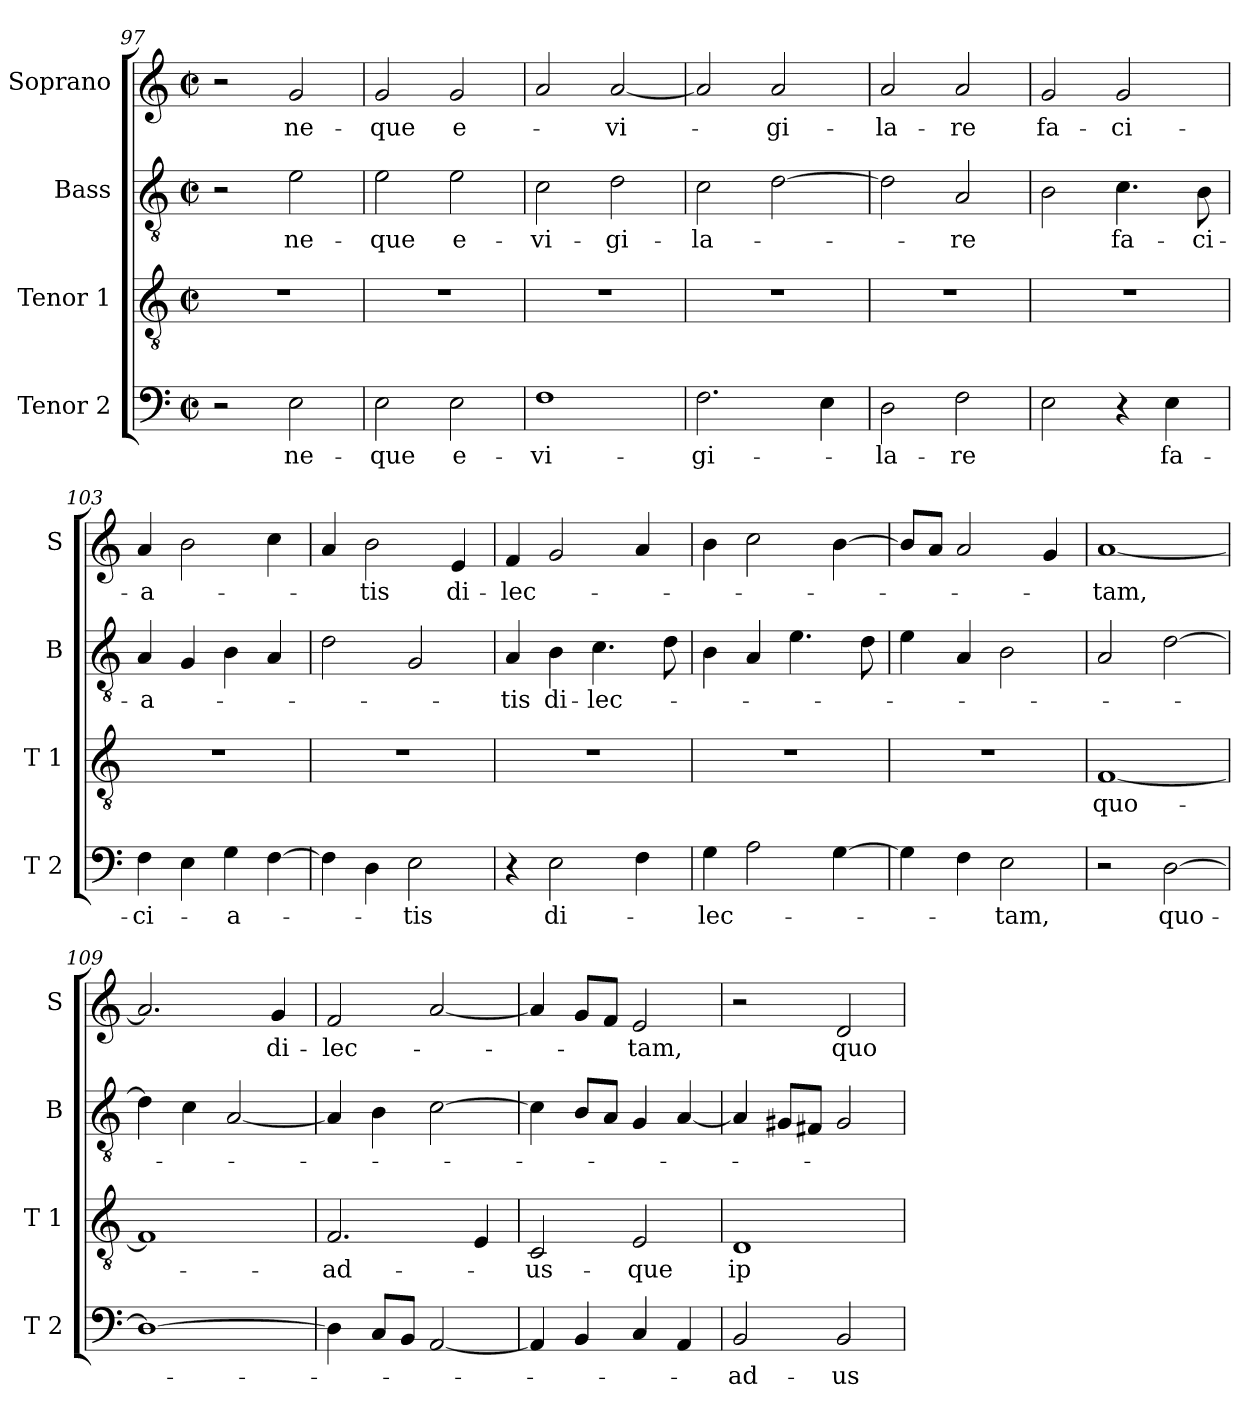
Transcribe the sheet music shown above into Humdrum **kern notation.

**kern	**text	**kern	**text	**kern	**text	**kern	**text
*part4	*part4	*part3	*part3	*part2	*part2	*part1	*part1
*staff4	*staff4	*staff3	*staff3	*staff2	*staff2	*staff1	*staff1
*I"Tenor 2	*	*I"Tenor 1	*	*I"Bass	*	*I"Soprano	*
*I'T 2	*	*I'T 1	*	*I'B	*	*I'S	*
*clefF4	*	*clefGv2	*	*clefGv2	*	*clefG2	*
*M2/2	*	*M2/2	*	*M2/2	*	*M2/2	*
*met(c|)	*	*met(c|)	*	*met(c|)	*	*met(c|)	*
=97	=97	=97	=97	=97	=97	=97	=97
2r	.	1r	.	2r	.	2r	.
!	!LO:LY:b	!	!	!	!LO:LY:b	!	!LO:LY:b
2E\	ne-	.	.	2e\	ne-	2g/	ne-
=98	=98	=98	=98	=98	=98	=98	=98
!	!LO:LY:b	!	!	!	!LO:LY:b	!	!LO:LY:b
2E\	-que	1r	.	2e\	-que	2g/	-que
!	!LO:LY:b	!	!	!	!LO:LY:b	!	!LO:LY:b
2E\	e-	.	.	2e\	e-	2g/	e-
=99	=99	=99	=99	=99	=99	=99	=99
!	!LO:LY:b	!	!	!	!LO:LY:b	!	!
1F	-vi-	1r	.	2c\	-vi-	2a/	.
!	!	!	!	!	!LO:LY:b	!	!LO:LY:b
.	.	.	.	2d\	-gi-	[2a/	-vi-
!!LO:LB:g=z
=100	=100	=100	=100	=100	=100	=100	=100
!	!LO:LY:b	!	!	!	!LO:LY:b	!	!
2.F\	-gi-	1r	.	2c\	-la-	2a/]	.
!	!	!	!	!	!	!	!LO:LY:b
.	.	.	.	[2d\	.	2a/	-gi-
4E\	.	.	.	.	.	.	.
=101	=101	=101	=101	=101	=101	=101	=101
!	!LO:LY:b	!	!	!	!	!	!LO:LY:b
2D\	-la-	1r	.	2d\]	.	2a/	-la-
!	!LO:LY:b	!	!	!	!LO:LY:b	!	!LO:LY:b
2F\	-re	.	.	2A/	-re	2a/	-re
=102	=102	=102	=102	=102	=102	=102	=102
!	!	!	!	!	!	!	!LO:LY:b
2E\	.	1r	.	2B\	.	2g/	fa-
!	!	!	!	!	!LO:LY:b	!	!LO:LY:b
4r	.	.	.	4.c\	fa-	2g/	-ci-
!	!LO:LY:b	!	!	!	!	!	!
4E\	fa-	.	.	.	.	.	.
!	!	!	!	!	!LO:LY:b	!	!
.	.	.	.	8B\	-ci-	.	.
=103	=103	=103	=103	=103	=103	=103	=103
!	!LO:LY:b	!	!	!	!LO:LY:b	!	!LO:LY:b
4F\	-ci-	1r	.	4A/	-a-	4a/	-a-
4E\	.	.	.	4G/	.	2b\	.
!	!LO:LY:b	!	!	!	!	!	!
4G\	-a-	.	.	4B\	.	.	.
[4F\	.	.	.	4A/	.	4cc\	.
=104	=104	=104	=104	=104	=104	=104	=104
4F\]	.	1r	.	2d\	.	4a/	.
!	!	!	!	!	!	!	!LO:LY:b
4D\	.	.	.	.	.	2b\	-tis
!	!LO:LY:b	!	!	!	!	!	!
2E\	-tis	.	.	2G/	.	.	.
!	!	!	!	!	!	!	!LO:LY:b
.	.	.	.	.	.	4e/	di-
=105	=105	=105	=105	=105	=105	=105	=105
!	!	!	!	!	!LO:LY:b	!	!LO:LY:b
4r	.	1r	.	4A/	-tis	4f/	-lec-
!	!LO:LY:b	!	!	!	!LO:LY:b	!	!
2E\	di-	.	.	4B\	di-	2g/	.
!	!	!	!	!	!LO:LY:b	!	!
.	.	.	.	4.c\	-lec-	.	.
4F\	.	.	.	.	.	4a/	.
.	.	.	.	8d\	.	.	.
=106	=106	=106	=106	=106	=106	=106	=106
!	!LO:LY:b	!	!	!	!	!	!
4G\	-lec-	1r	.	4B\	.	4b\	.
2A\	.	.	.	4A/	.	2cc\	.
.	.	.	.	4.e\	.	.	.
[4G\	.	.	.	.	.	[4b\	.
.	.	.	.	8d\	.	.	.
!!LO:PB:g=z
=107	=107	=107	=107	=107	=107	=107	=107
4G\]	.	1r	.	4e\	.	8bL]	.
.	.	.	.	.	.	8aJ	.
4F\	.	.	.	4A/	.	2a/	.
!	!LO:LY:b	!	!	!	!	!	!
2E\	-tam,	.	.	2B\	.	.	.
.	.	.	.	.	.	4g/	.
=108	=108	=108	=108	=108	=108	=108	=108
!	!	!	!LO:LY:b	!	!	!	!LO:LY:b
2r	.	[1F	quo-	2A/	.	[1a	-tam,
!	!LO:LY:b	!	!	!	!	!	!
[2D\	quo-	.	.	[2d\	.	.	.
=109	=109	=109	=109	=109	=109	=109	=109
1D_	.	1F]	.	4d\]	.	2.a/]	.
.	.	.	.	4c\	.	.	.
.	.	.	.	[2A/	.	.	.
!	!	!	!	!	!	!	!LO:LY:b
.	.	.	.	.	.	4g/	di-
=110	=110	=110	=110	=110	=110	=110	=110
!	!	!	!LO:LY:b	!	!	!	!LO:LY:b
4D\]	.	2.F/	-ad-	4A/]	.	2f/	-lec-
8CL	.	.	.	4B\	.	.	.
8BBJ	.	.	.	.	.	.	.
[2AA/	.	.	.	[2c\	.	[2a/	.
.	.	4E/	.	.	.	.	.
=111	=111	=111	=111	=111	=111	=111	=111
!	!	!	!LO:LY:b	!	!	!	!
4AA/]	.	2C/	-us-	4c\]	.	4a/]	.
4BB/	.	.	.	8BL	.	8gL	.
.	.	.	.	8AJ	.	8fJ	.
!	!	!	!LO:LY:b	!	!	!	!LO:LY:b
4C/	.	2E/	-que	4G/	.	2e/	-tam,
4AA/	.	.	.	[4A/	.	.	.
=112	=112	=112	=112	=112	=112	=112	=112
!	!LO:LY:b	!	!LO:LY:b	!	!	!	!
2BB/	-ad-	1D	ip-	4A/]	.	2r	.
.	.	.	.	8G#XL	.	.	.
.	.	.	.	8F#XJ	.	.	.
!	!LO:LY:b	!	!	!	!	!	!LO:LY:b
2BB/	-us-	.	.	2G#/	.	2d/	quo-
=	=	=	=	=	=	=	=
*-	*-	*-	*-	*-	*-	*-	*-
